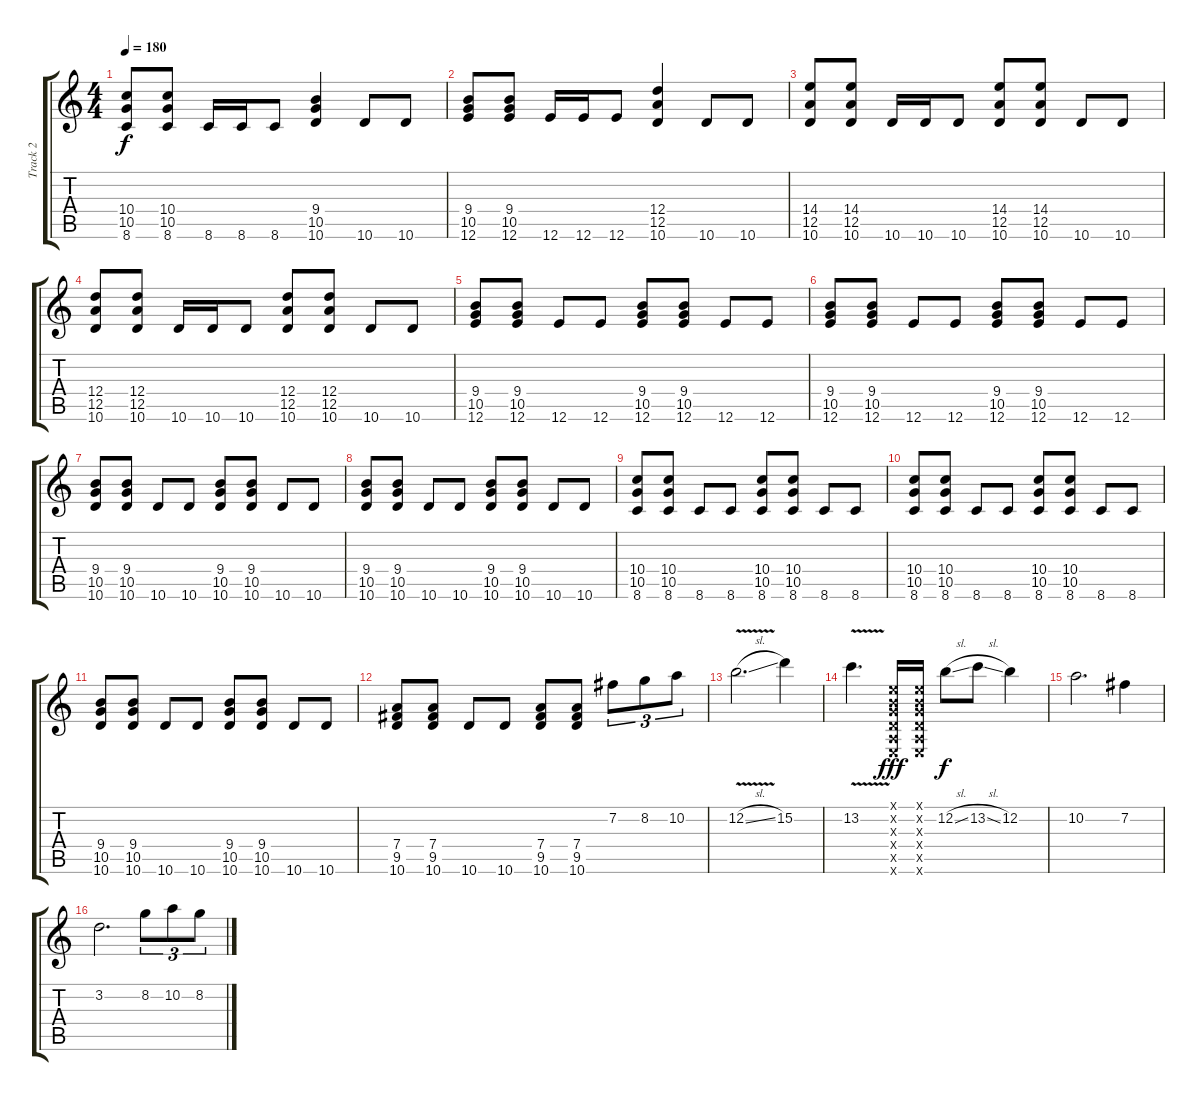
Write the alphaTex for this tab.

\track ("Track 2" "Track 2") {instrument distortionguitar}
\staff {score tabs}
\tuning (E4 B3 G3 D3 A2 E2) {hide}
\ts (4 4)
\tempo 180
\clef g2
\ks c
(10.4 10.5 8.6).8{dy f} (10.4 10.5 8.6).8 8.6.16 8.6.16 8.6.8 (9.4 10.5 10.6).4 10.6.8 10.6.8 |
(9.4 10.5 12.6).8 (9.4 10.5 12.6).8 12.6.16 12.6.16 12.6.8 (12.4 12.5 10.6).4 10.6.8 10.6.8 |
(14.4 12.5 10.6).8 (14.4 12.5 10.6).8 10.6.16 10.6.16 10.6.8 (14.4 12.5 10.6).8 (14.4 12.5 10.6).8 10.6.8 10.6.8 |
(12.4 12.5 10.6).8 (12.4 12.5 10.6).8 10.6.16 10.6.16 10.6.8 (12.4 12.5 10.6).8 (12.4 12.5 10.6).8 10.6.8 10.6.8 |
(9.4 10.5 12.6).8 (9.4 10.5 12.6).8 12.6.8 12.6.8 (9.4 10.5 12.6).8 (9.4 10.5 12.6).8 12.6.8 12.6.8 |
(9.4 10.5 12.6).8 (9.4 10.5 12.6).8 12.6.8 12.6.8 (9.4 10.5 12.6).8 (9.4 10.5 12.6).8 12.6.8 12.6.8 |
(9.4 10.5 10.6).8 (9.4 10.5 10.6).8 10.6.8 10.6.8 (9.4 10.5 10.6).8 (9.4 10.5 10.6).8 10.6.8 10.6.8 |
(9.4 10.5 10.6).8 (9.4 10.5 10.6).8 10.6.8 10.6.8 (9.4 10.5 10.6).8 (9.4 10.5 10.6).8 10.6.8 10.6.8 |
(10.4 10.5 8.6).8 (10.4 10.5 8.6).8 8.6.8 8.6.8 (10.4 10.5 8.6).8 (10.4 10.5 8.6).8 8.6.8 8.6.8 |
(10.4 10.5 8.6).8 (10.4 10.5 8.6).8 8.6.8 8.6.8 (10.4 10.5 8.6).8 (10.4 10.5 8.6).8 8.6.8 8.6.8 |
(9.4 10.5 10.6).8 (9.4 10.5 10.6).8 10.6.8 10.6.8 (9.4 10.5 10.6).8 (9.4 10.5 10.6).8 10.6.8 10.6.8 |
(7.4 9.5 10.6).8 (7.4 9.5 10.6).8 10.6.8 10.6.8 (7.4 9.5 10.6).8 (7.4 9.5 10.6).8 7.2.8{tu (3 2) volume 15 balance 5} 8.2.8{tu (3 2)} 10.2.8{tu (3 2)} |
12.2{v sl}.2{d} 15.2.4 |
13.2{v}.4{d} (0.1{x} 0.2{x} 0.3{x} 0.4{x} 0.5{x} 0.6{x}).16{dy fff} (0.1{x} 0.2{x} 0.3{x} 0.4{x} 0.5{x} 0.6{x}).16 12.2{sl}.8{dy f} 13.2{sl}.8 12.2.4 |
10.2.2{d} 7.2.4 |
3.2.2{d} 8.2.8{tu (3 2)} 10.2.8{tu (3 2)} 8.2.8{tu (3 2)}
